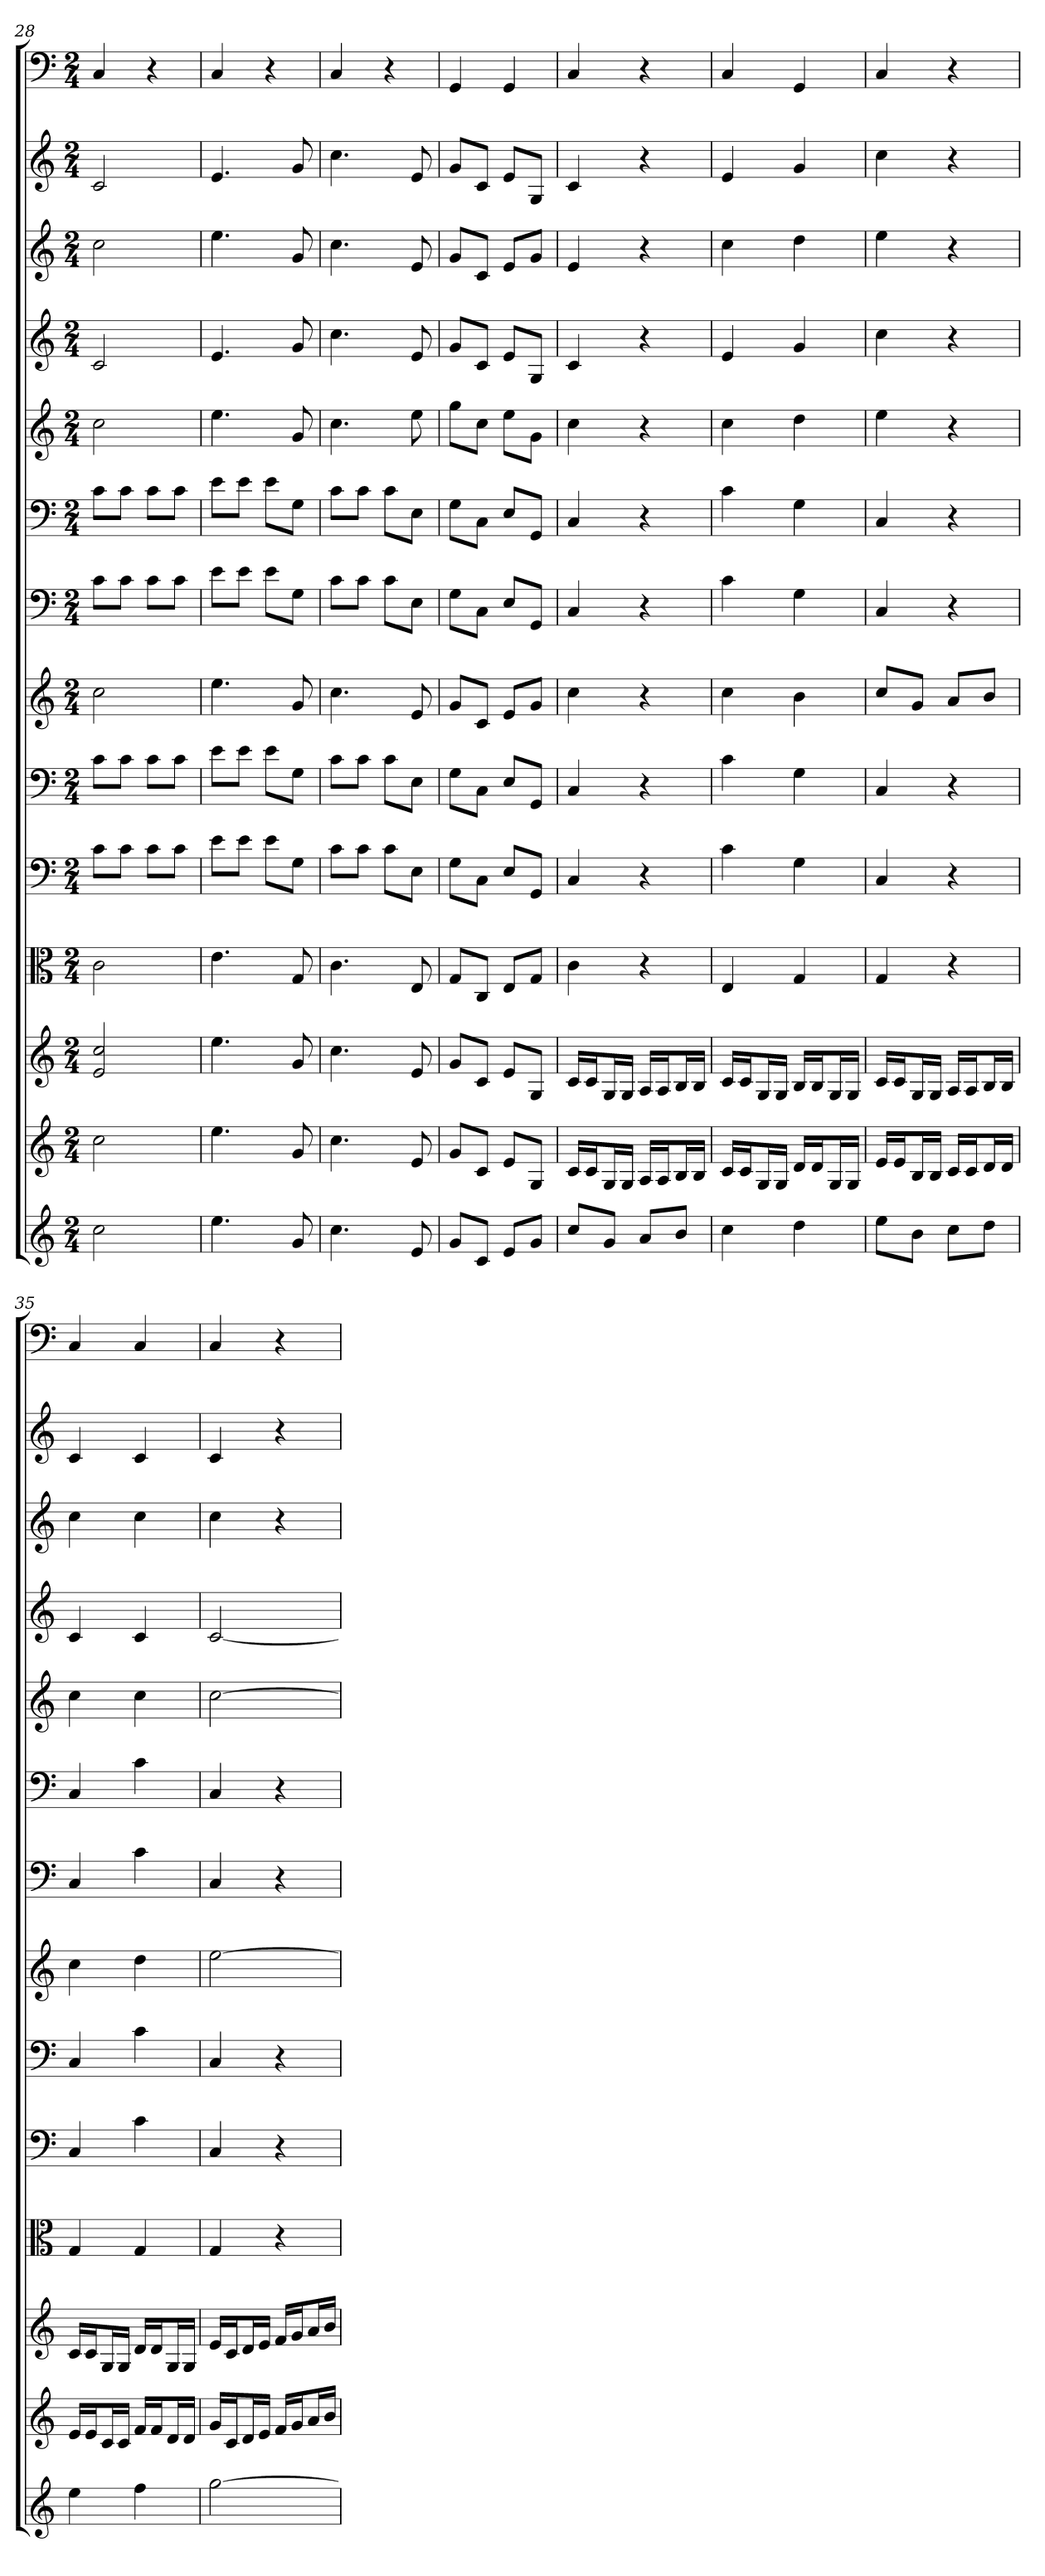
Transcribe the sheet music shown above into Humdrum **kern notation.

**kern	**kern	**kern	**kern	**kern	**kern	**kern	**kern	**kern	**kern	**kern	**kern	**kern	**kern
*part14	*part13	*part12	*part11	*part10	*part9	*part8	*part7	*part6	*part5	*part4	*part3	*part2	*part1
*staff14	*staff13	*staff12	*staff11	*staff10	*staff9	*staff8	*staff7	*staff6	*staff5	*staff4	*staff3	*staff2	*staff1
*	*	*	*clefC3	*clefF4	*clefF4	*	*clefF4	*clefF4	*	*	*	*	*clefF4
*k[]	*k[]	*k[]	*k[]	*k[]	*k[]	*k[]	*k[]	*k[]	*k[]	*k[]	*k[]	*k[]	*k[]
*C:	*C:	*C:	*C:	*C:	*C:	*C:	*C:	*C:	*C:	*C:	*C:	*C:	*C:
*M2/4	*M2/4	*M2/4	*M2/4	*M2/4	*M2/4	*M2/4	*M2/4	*M2/4	*M2/4	*M2/4	*M2/4	*M2/4	*M2/4
=28	=28	=28	=28	=28	=28	=28	=28	=28	=28	=28	=28	=28	=28
2cc	2cc	2e 2cc	2c	8c\L	8c\L	2cc	8c\L	8c\L	2cc	2c	2cc	2c	4C
.	.	.	.	8c\J	8c\J	.	8c\J	8c\J	.	.	.	.	.
.	.	.	.	8c\L	8c\L	.	8c\L	8c\L	.	.	.	.	4r
.	.	.	.	8c\J	8c\J	.	8c\J	8c\J	.	.	.	.	.
=29	=29	=29	=29	=29	=29	=29	=29	=29	=29	=29	=29	=29	=29
4.ee	4.ee	4.ee	4.e	8e\L	8e\L	4.ee	8e\L	8e\L	4.ee	4.e	4.ee	4.e	4C
.	.	.	.	8e\J	8e\J	.	8e\J	8e\J	.	.	.	.	.
.	.	.	.	8e\L	8e\L	.	8e\L	8e\L	.	.	.	.	4r
8g	8g	8g	8G	8G\J	8G\J	8g	8G\J	8G\J	8g	8g	8g	8g	.
=30	=30	=30	=30	=30	=30	=30	=30	=30	=30	=30	=30	=30	=30
4.cc	4.cc	4.cc	4.c	8c\L	8c\L	4.cc	8c\L	8c\L	4.cc	4.cc	4.cc	4.cc	4C
.	.	.	.	8c\J	8c\J	.	8c\J	8c\J	.	.	.	.	.
.	.	.	.	8c\L	8c\L	.	8c\L	8c\L	.	.	.	.	4r
8e	8e	8e	8E	8E\J	8E\J	8e	8E\J	8E\J	8ee	8e	8e	8e	.
=31	=31	=31	=31	=31	=31	=31	=31	=31	=31	=31	=31	=31	=31
8gL	8gL	8gL	8G/L	8G\L	8G\L	8gL	8G\L	8G\L	8ggL	8gL	8gL	8gL	4GG
8cJ	8cJ	8cJ	8C/J	8C\J	8C\J	8cJ	8C\J	8C\J	8ccJ	8cJ	8cJ	8cJ	.
8eL	8eL	8eL	8E/L	8E/L	8E/L	8eL	8E/L	8E/L	8eeL	8eL	8eL	8eL	4GG
8gJ	8GJ	8GJ	8G/J	8GG/J	8GG/J	8gJ	8GG/J	8GG/J	8gJ	8GJ	8gJ	8GJ	.
=32	=32	=32	=32	=32	=32	=32	=32	=32	=32	=32	=32	=32	=32
8ccL	16cLL	16cLL	4c	4C	4C	4cc	4C	4C	4cc	4c	4e	4c	4C
.	16cJ	16cJ	.	.	.	.	.	.	.	.	.	.	.
8gJ	16GL	16GL	.	.	.	.	.	.	.	.	.	.	.
.	16GJJ	16GJJ	.	.	.	.	.	.	.	.	.	.	.
8aL	16ALL	16ALL	4r	4r	4r	4r	4r	4r	4r	4r	4r	4r	4r
.	16AJ	16AJ	.	.	.	.	.	.	.	.	.	.	.
8bJ	16BL	16BL	.	.	.	.	.	.	.	.	.	.	.
.	16BJJ	16BJJ	.	.	.	.	.	.	.	.	.	.	.
=33	=33	=33	=33	=33	=33	=33	=33	=33	=33	=33	=33	=33	=33
4cc	16cLL	16cLL	4E	4c	4c	4cc	4c	4c	4cc	4e	4cc	4e	4C
.	16cJ	16cJ	.	.	.	.	.	.	.	.	.	.	.
.	16GL	16GL	.	.	.	.	.	.	.	.	.	.	.
.	16GJJ	16GJJ	.	.	.	.	.	.	.	.	.	.	.
4dd	16dLL	16BLL	4G	4G	4G	4b	4G	4G	4dd	4g	4dd	4g	4GG
.	16dJ	16BJ	.	.	.	.	.	.	.	.	.	.	.
.	16GL	16GL	.	.	.	.	.	.	.	.	.	.	.
.	16GJJ	16GJJ	.	.	.	.	.	.	.	.	.	.	.
=34	=34	=34	=34	=34	=34	=34	=34	=34	=34	=34	=34	=34	=34
8eeL	16eLL	16cLL	4G	4C	4C	8ccL	4C	4C	4ee	4cc	4ee	4cc	4C
.	16eJ	16cJ	.	.	.	.	.	.	.	.	.	.	.
8bJ	16BL	16GL	.	.	.	8gJ	.	.	.	.	.	.	.
.	16BJJ	16GJJ	.	.	.	.	.	.	.	.	.	.	.
8ccL	16cLL	16ALL	4r	4r	4r	8aL	4r	4r	4r	4r	4r	4r	4r
.	16cJ	16AJ	.	.	.	.	.	.	.	.	.	.	.
8ddJ	16dL	16BL	.	.	.	8bJ	.	.	.	.	.	.	.
.	16dJJ	16BJJ	.	.	.	.	.	.	.	.	.	.	.
=35	=35	=35	=35	=35	=35	=35	=35	=35	=35	=35	=35	=35	=35
4ee	16eLL	16cLL	4G	4C	4C	4cc	4C	4C	4cc	4c	4cc	4c	4C
.	16eJ	16cJ	.	.	.	.	.	.	.	.	.	.	.
.	16cL	16GL	.	.	.	.	.	.	.	.	.	.	.
.	16cJJ	16GJJ	.	.	.	.	.	.	.	.	.	.	.
4ff	16fLL	16dLL	4G	4c	4c	4dd	4c	4c	4cc	4c	4cc	4c	4C
.	16fJ	16dJ	.	.	.	.	.	.	.	.	.	.	.
.	16dL	16GL	.	.	.	.	.	.	.	.	.	.	.
.	16dJJ	16GJJ	.	.	.	.	.	.	.	.	.	.	.
=36	=36	=36	=36	=36	=36	=36	=36	=36	=36	=36	=36	=36	=36
[2gg	16gLL	16eLL	4G	4C	4C	[2ee	4C	4C	[2cc	[2c	4cc	4c	4C
.	16cJ	16cJ	.	.	.	.	.	.	.	.	.	.	.
.	16dL	16dL	.	.	.	.	.	.	.	.	.	.	.
.	16eJJ	16eJJ	.	.	.	.	.	.	.	.	.	.	.
.	16fLL	16fLL	4r	4r	4r	.	4r	4r	.	.	4r	4r	4r
.	16gJ	16gJ	.	.	.	.	.	.	.	.	.	.	.
.	16aL	16aL	.	.	.	.	.	.	.	.	.	.	.
.	16bJJ	16bJJ	.	.	.	.	.	.	.	.	.	.	.
=	=	=	=	=	=	=	=	=	=	=	=	=	=
*-	*-	*-	*-	*-	*-	*-	*-	*-	*-	*-	*-	*-	*-
